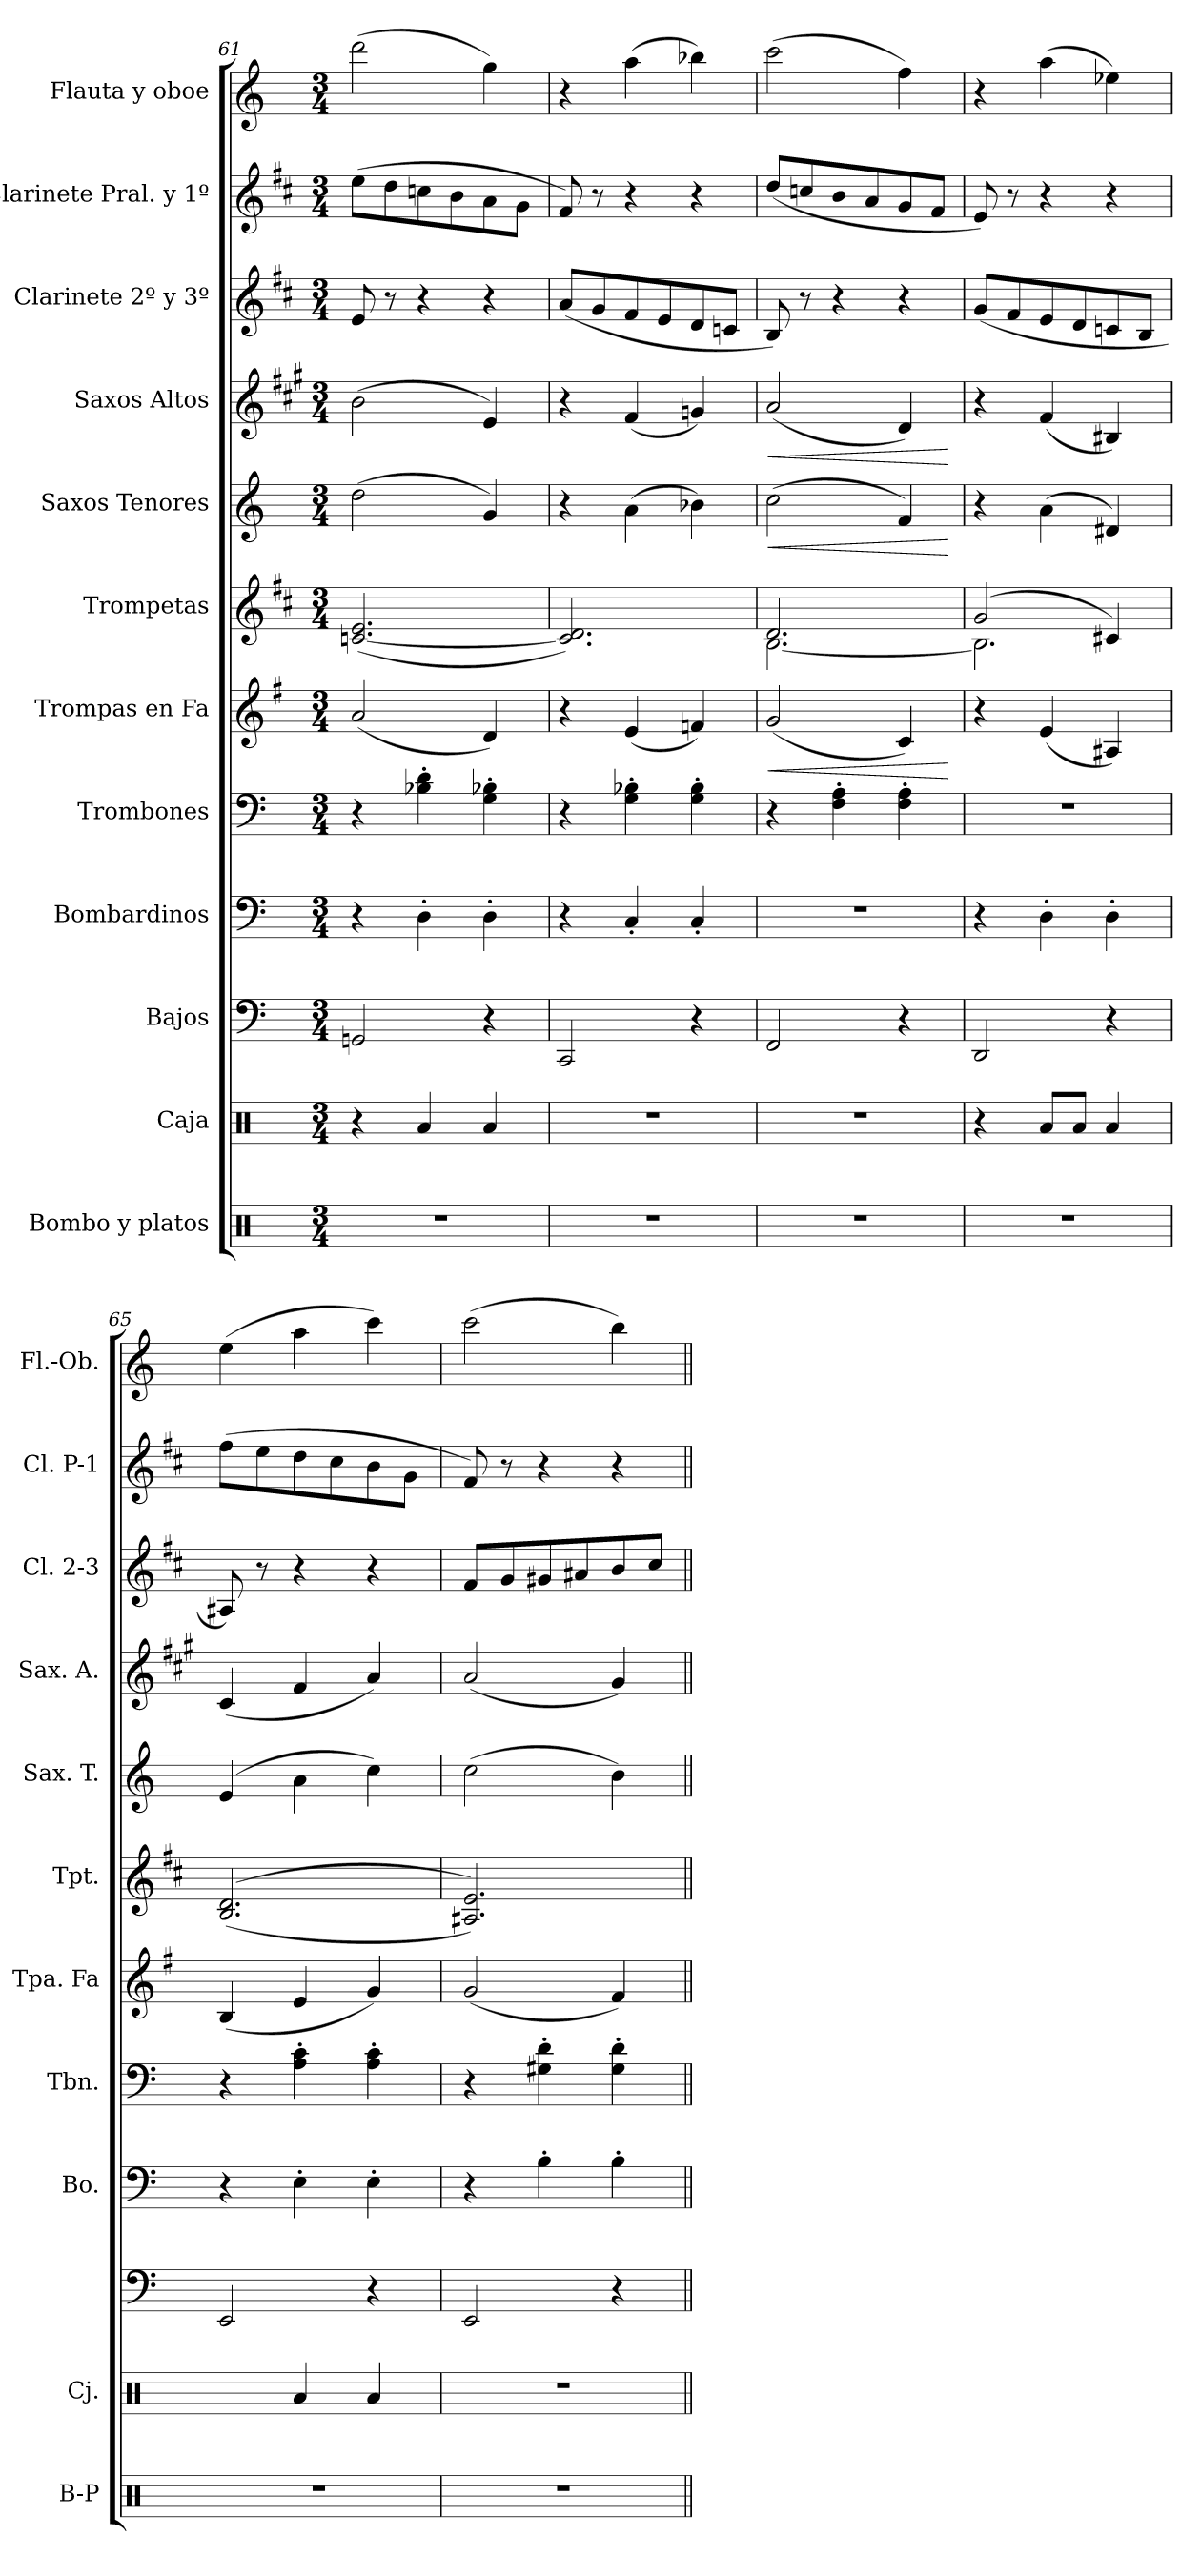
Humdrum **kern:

**kern	**kern	**kern	**kern	**kern	**kern	**dynam	**kern	**kern	**dynam	**kern	**dynam	**kern	**kern	**kern
*part12	*part11	*part10	*part9	*part8	*part7	*part7	*part6	*part5	*part5	*part4	*part4	*part3	*part2	*part1
*staff12	*staff11	*staff10	*staff9	*staff8	*staff7	*staff7	*staff6	*staff5	*staff5	*staff4	*staff4	*staff3	*staff2	*staff1
*I"Bombo y platos	*I"Caja	*I"Bajos	*I"Bombardinos	*I"Trombones	*I"Trompas en Fa	*	*I"Trompetas	*I"Saxos Tenores	*	*I"Saxos Altos	*	*I"Clarinete 2º y 3º	*I"Clarinete Pral. y 1º	*I"Flauta y oboe
*I'B-P	*I'Cj.	*	*I'Bo.	*I'Tbn.	*I'Tpa. Fa	*	*I'Tpt.	*I'Sax. T.	*	*I'Sax. A.	*	*I'Cl. 2-3	*I'Cl. P-1	*I'Fl.-Ob.
!!LO:PB:g=z
*clefX	*clefX	*clefF4	*clefF4	*clefF4	*clefG2	*	*clefG2	*clefG2	*	*clefG2	*	*clefG2	*clefG2	*clefG2
*	*	*	*	*	*ITrd4c7	*	*ITrd1c2	*ITrd8c14	*	*ITrd5c9	*	*ITrd1c2	*ITrd1c2	*
*k[]	*k[]	*k[]	*k[]	*k[]	*k[]	*	*k[]	*k[]	*	*k[]	*	*k[]	*k[]	*k[]
*M3/4	*M3/4	*M3/4	*M3/4	*M3/4	*M3/4	*	*M3/4	*M3/4	*	*M3/4	*	*M3/4	*M3/4	*M3/4
=61	=61	=61	=61	=61	=61	=61	=61	=61	=61	=61	=61	=61	=61	=61
2.r	4r	2GGn/	4r	4r	(<2d/	.	(>[2.B-X/ 2.d/	(>2d\	.	(>2d\	.	8d/	(>8dd\L	(>2ddd\
.	.	.	.	.	.	.	.	.	.	.	.	8r	8cc\	.
.	4Ra/	.	4D'\	4B-X\' 4d\'	.	.	.	.	.	.	.	4r	8b-X\	.
.	.	.	.	.	.	.	.	.	.	.	.	.	8a\	.
.	4Ra/	4r	4D'\	4G\' 4B-X\'	4G/)	.	.	4G/)	.	4G/)	.	4r	8g\	4gg\)
.	.	.	.	.	.	.	.	.	.	.	.	.	8f\J	.
=62	=62	=62	=62	=62	=62	=62	=62	=62	=62	=62	=62	=62	=62	=62
2.r	2.r	2CC/	4r	4r	4r	.	2.B-/] 2.c/)	4r	.	4r	.	(<8g/L	8e/)	4r
.	.	.	.	.	.	.	.	.	.	.	.	8f/	8r	.
.	.	.	4C'/	4G\' 4B-X\'	(<4A/	.	.	(>4A\	.	(<4A/	.	8e/	4r	(>4aa\
.	.	.	.	.	.	.	.	.	.	.	.	8d/	.	.
.	.	4r	4C'/	4G\' 4B-\'	4B-X/)	.	.	4B-X\)	.	4B-X/)	.	8c/	4r	4bb-X\)
.	.	.	.	.	.	.	.	.	.	.	.	8B-X/J	.	.
=63	=63	=63	=63	=63	=63	=63	=63	=63	=63	=63	=63	=63	=63	=63
!	!	!	!	!	!	!LO:HP:b	!	!	!LO:HP:b	!	!LO:HP:b	!	!	!
*	*	*	*	*	*	*	*^	*	*	*	*	*	*	*
2.r	2.r	2FF/	2.r	4r	(<2c/	<	2.c/	[2.A\	(>2c\	<	(<2c/	<	8A/)	(<8cc/L	(>2ccc\
.	.	.	.	.	.	.	.	.	.	.	.	.	8r	8b-X/	.
.	.	.	.	4F\' 4A\'	.	.	.	.	.	.	.	.	4r	8a/	.
.	.	.	.	.	.	.	.	.	.	.	.	.	.	8g/	.
.	.	4r	.	4F\' 4A\'	4F/)	.	.	.	4F/)	.	4F/)	.	4r	8f/	4ff\)
.	.	.	.	.	.	.	.	.	.	.	.	.	.	8e/J	.
*	*	*	*	*	*	*	*v	*v	*	*	*	*	*	*	*
.	.	.	.	.	.	[	.	.	[	.	[	.	.	.
=64	=64	=64	=64	=64	=64	=64	=64	=64	=64	=64	=64	=64	=64	=64
*	*	*	*	*	*	*	*^	*	*	*	*	*	*	*
2.r	4r	2DD/	4r	2.r	4r	.	(>2f/	2.A\]	4r	.	4r	.	(<8f/L	8d/)	4r
.	.	.	.	.	.	.	.	.	.	.	.	.	8e/	8r	.
.	8Ra/L	.	4D'\	.	(<4A/	.	.	.	(>4A\	.	(<4A/	.	8d/	4r	(>4aa\
.	8Ra/J	.	.	.	.	.	.	.	.	.	.	.	8c/	.	.
.	4Ra/	4r	4D'\	.	4D#X/)	.	4Bn/)	.	4D#X/)	.	4D#X/)	.	8B-X/	4r	4ee-X\)
.	.	.	.	.	.	.	.	.	.	.	.	.	8A/J	.	.
*	*	*	*	*	*	*	*v	*v	*	*	*	*	*	*	*
=65	=65	=65	=65	=65	=65	=65	=65	=65	=65	=65	=65	=65	=65	=65
2.r	4ryy	2EE/	4r	4r	(<4E/	.	(<(>2.A/ 2.c/	(>4E/	.	(<4E/	.	8G#X/)	(>8ee\L	(>4ee\
.	.	.	.	.	.	.	.	.	.	.	.	8r	8dd\	.
.	4Ra/	.	4E'\	4A\' 4c\'	4A/	.	.	4A\	.	4A/	.	4r	8cc\	4aa\
.	.	.	.	.	.	.	.	.	.	.	.	.	8b\	.
.	4Ra/	4r	4E'\	4A\' 4c\'	4c/)	.	.	4c\)	.	4c/)	.	4r	8a\	4ccc\)
.	.	.	.	.	.	.	.	.	.	.	.	.	8f\J	.
!!LO:PB:g=z
=66	=66	=66	=66	=66	=66	=66	=66	=66	=66	=66	=66	=66	=66	=66
2.r	2.r	2EE/	4r	4r	(<2c/	.	2.G#X/ 2.d/))	(>2c\	.	(<2c/	.	8e/L	8e/)	(>2ccc\
.	.	.	.	.	.	.	.	.	.	.	.	8f/	8r	.
.	.	.	4B'\	4G#X\' 4d\'	.	.	.	.	.	.	.	8f#X/	4r	.
.	.	.	.	.	.	.	.	.	.	.	.	8g#X/	.	.
.	.	4r	4B'\	4G#\' 4d\'	4B/)	.	.	4B\)	.	4B/)	.	8a/	4r	4bb\)
.	.	.	.	.	.	.	.	.	.	.	.	8b/J	.	.
=||	=||	=||	=||	=||	=||	=||	=||	=||	=||	=||	=||	=||	=||	=||
*-	*-	*-	*-	*-	*-	*-	*-	*-	*-	*-	*-	*-	*-	*-
